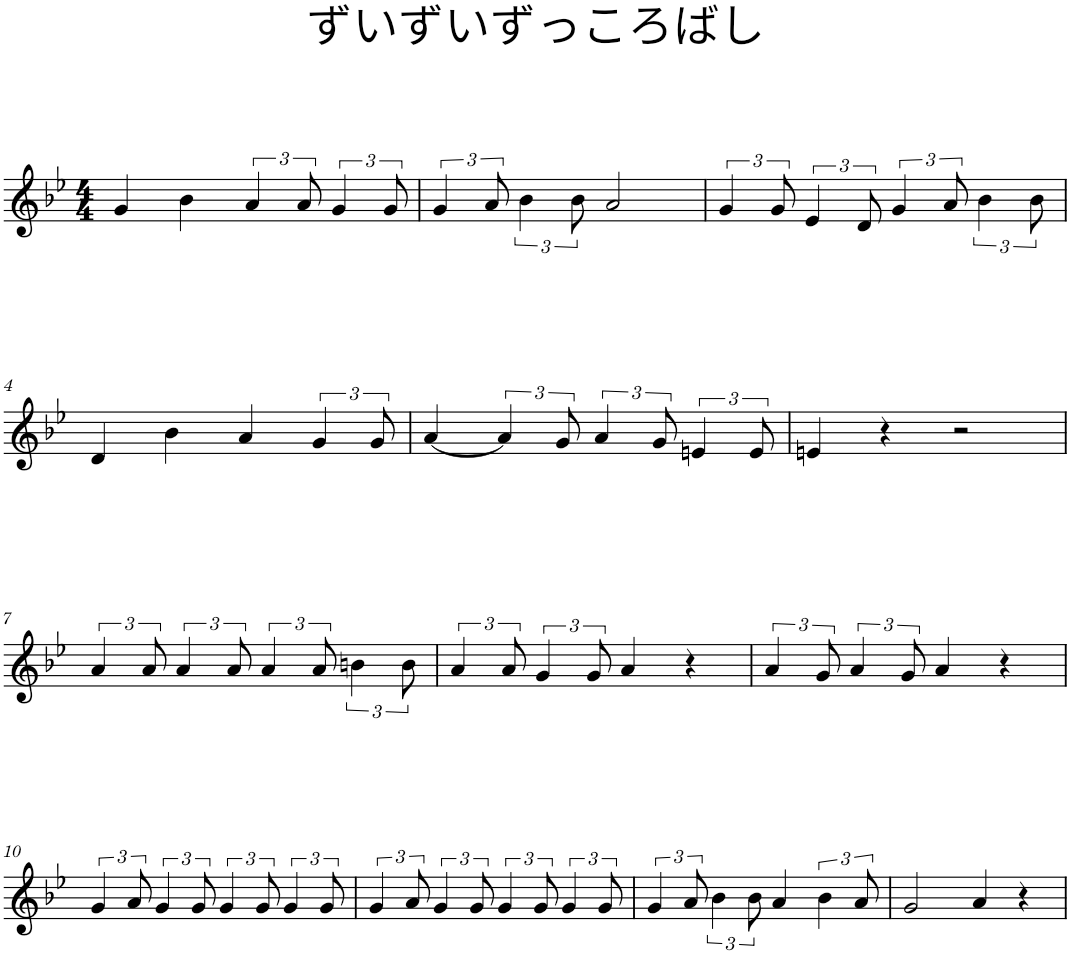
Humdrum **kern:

**kern
*part1
*staff1
*I"Piano
*I'Pno.
*clefG2
*k[b-e-]
*B-:
*M4/4
=1
4g/
4b-\
6a/
12a/
6g/
12g/
=2
6g/
12a/
6b-\
12b-\
2a/
=3
6g/
12g/
6e-/
12d/
6g/
12a/
6b-\
12b-\
!!LO:LB:g=z
=4
4d/
4b-\
4a/
6g/
12g/
=5
[4a/
6a/]
12g/
6a/
12g/
6en/
12e/
=6
4en/
4r
2r
!!LO:LB:g=z
=7
6a/
12a/
6a/
12a/
6a/
12a/
6bn\
12b\
=8
6a/
12a/
6g/
12g/
4a/
4r
=9
6a/
12g/
6a/
12g/
4a/
4r
!!LO:LB:g=z
=10
6g/
12a/
6g/
12g/
6g/
12g/
6g/
12g/
=11
6g/
12a/
6g/
12g/
6g/
12g/
6g/
12g/
=12
6g/
12a/
6b-\
12b-\
4a/
6b-\
12a/
=13
2g/
4a/
4r
=
*-
